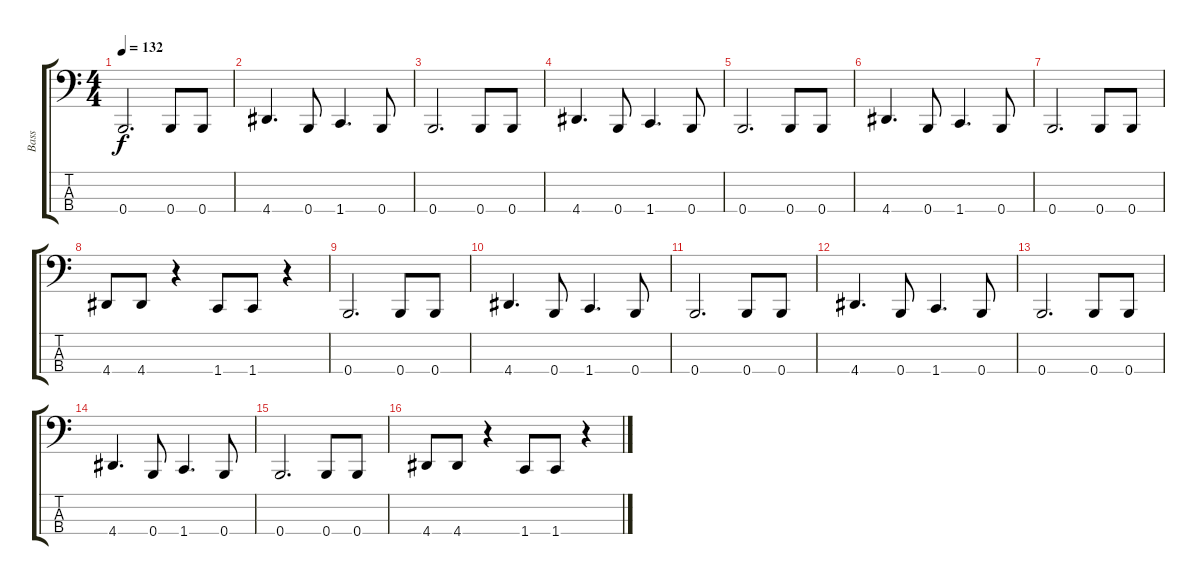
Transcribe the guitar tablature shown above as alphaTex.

\track ("Bass" "Bass") {instrument electricbasspick}
\staff {score tabs}
\tuning (E2 B1 Gb1 B0) {hide}
\ts (4 4)
\tempo 132
\clef f4
\ks c
0.4.2{d dy f} 0.4.8 0.4.8 |
4.4.4{d} 0.4.8 1.4.4{d} 0.4.8 |
0.4.2{d} 0.4.8 0.4.8 |
4.4.4{d} 0.4.8 1.4.4{d} 0.4.8 |
0.4.2{d} 0.4.8 0.4.8 |
4.4.4{d} 0.4.8 1.4.4{d} 0.4.8 |
0.4.2{d} 0.4.8 0.4.8 |
4.4.8 4.4.8 r.4 1.4.8 1.4.8 r.4 |
0.4.2{d} 0.4.8 0.4.8 |
4.4.4{d} 0.4.8 1.4.4{d} 0.4.8 |
0.4.2{d} 0.4.8 0.4.8 |
4.4.4{d} 0.4.8 1.4.4{d} 0.4.8 |
0.4.2{d} 0.4.8 0.4.8 |
4.4.4{d} 0.4.8 1.4.4{d} 0.4.8 |
0.4.2{d} 0.4.8 0.4.8 |
4.4.8 4.4.8 r.4 1.4.8 1.4.8 r.4
